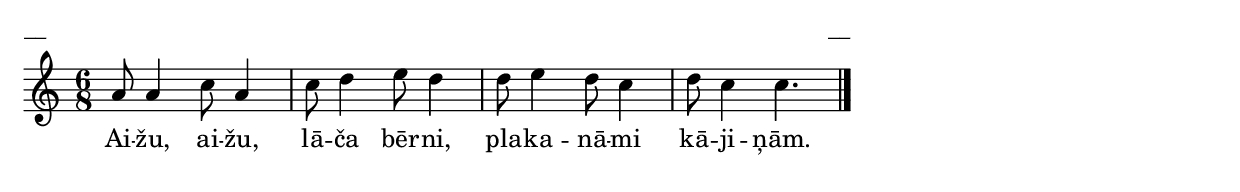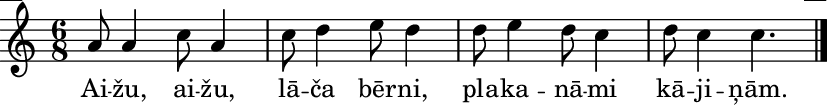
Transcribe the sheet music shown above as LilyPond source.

\version "2.13.18"
#(ly:set-option 'crop #t)

%\header {
%    title = "Aižu, aižu, lāča bērni"
%}
\paper {
line-width = 14\cm
left-margin = 0.4\cm
between-system-padding = 0.1\cm
between-system-space = 0.1\cm
}
\layout {
indent = #0
ragged-last = ##f
}

voiceA = \relative c' {
\clef "treble"
\key a \minor
\time 6/8
a'8 a4 c8 a4 | c8 d4 e8 d4 | d8 e4 d8 c4 | d8 c4 c4. 
\bar "|."
} 

lyricA = \lyricmode {
Ai -- žu, ai -- žu, lā -- ča bēr -- ni, pla -- ka -- nā -- mi kā -- ji -- ņām. 
} 

fullScore = <<
\new Staff {
<<
\new Voice = "voiceA" { \oneVoice \autoBeamOff \voiceA }
\new Lyrics \lyricsto "voiceA" \lyricA
>>
}
>>

\score {
\fullScore
\header { piece = "__" opus = "__" }
}
\markup { \with-color #(x11-color 'white) \sans \smaller "__" }
\score {
\unfoldRepeats
\fullScore
\midi {
\context { \Staff \remove "Staff_performer" }
\context { \Voice \consists "Staff_performer" }
}
}


